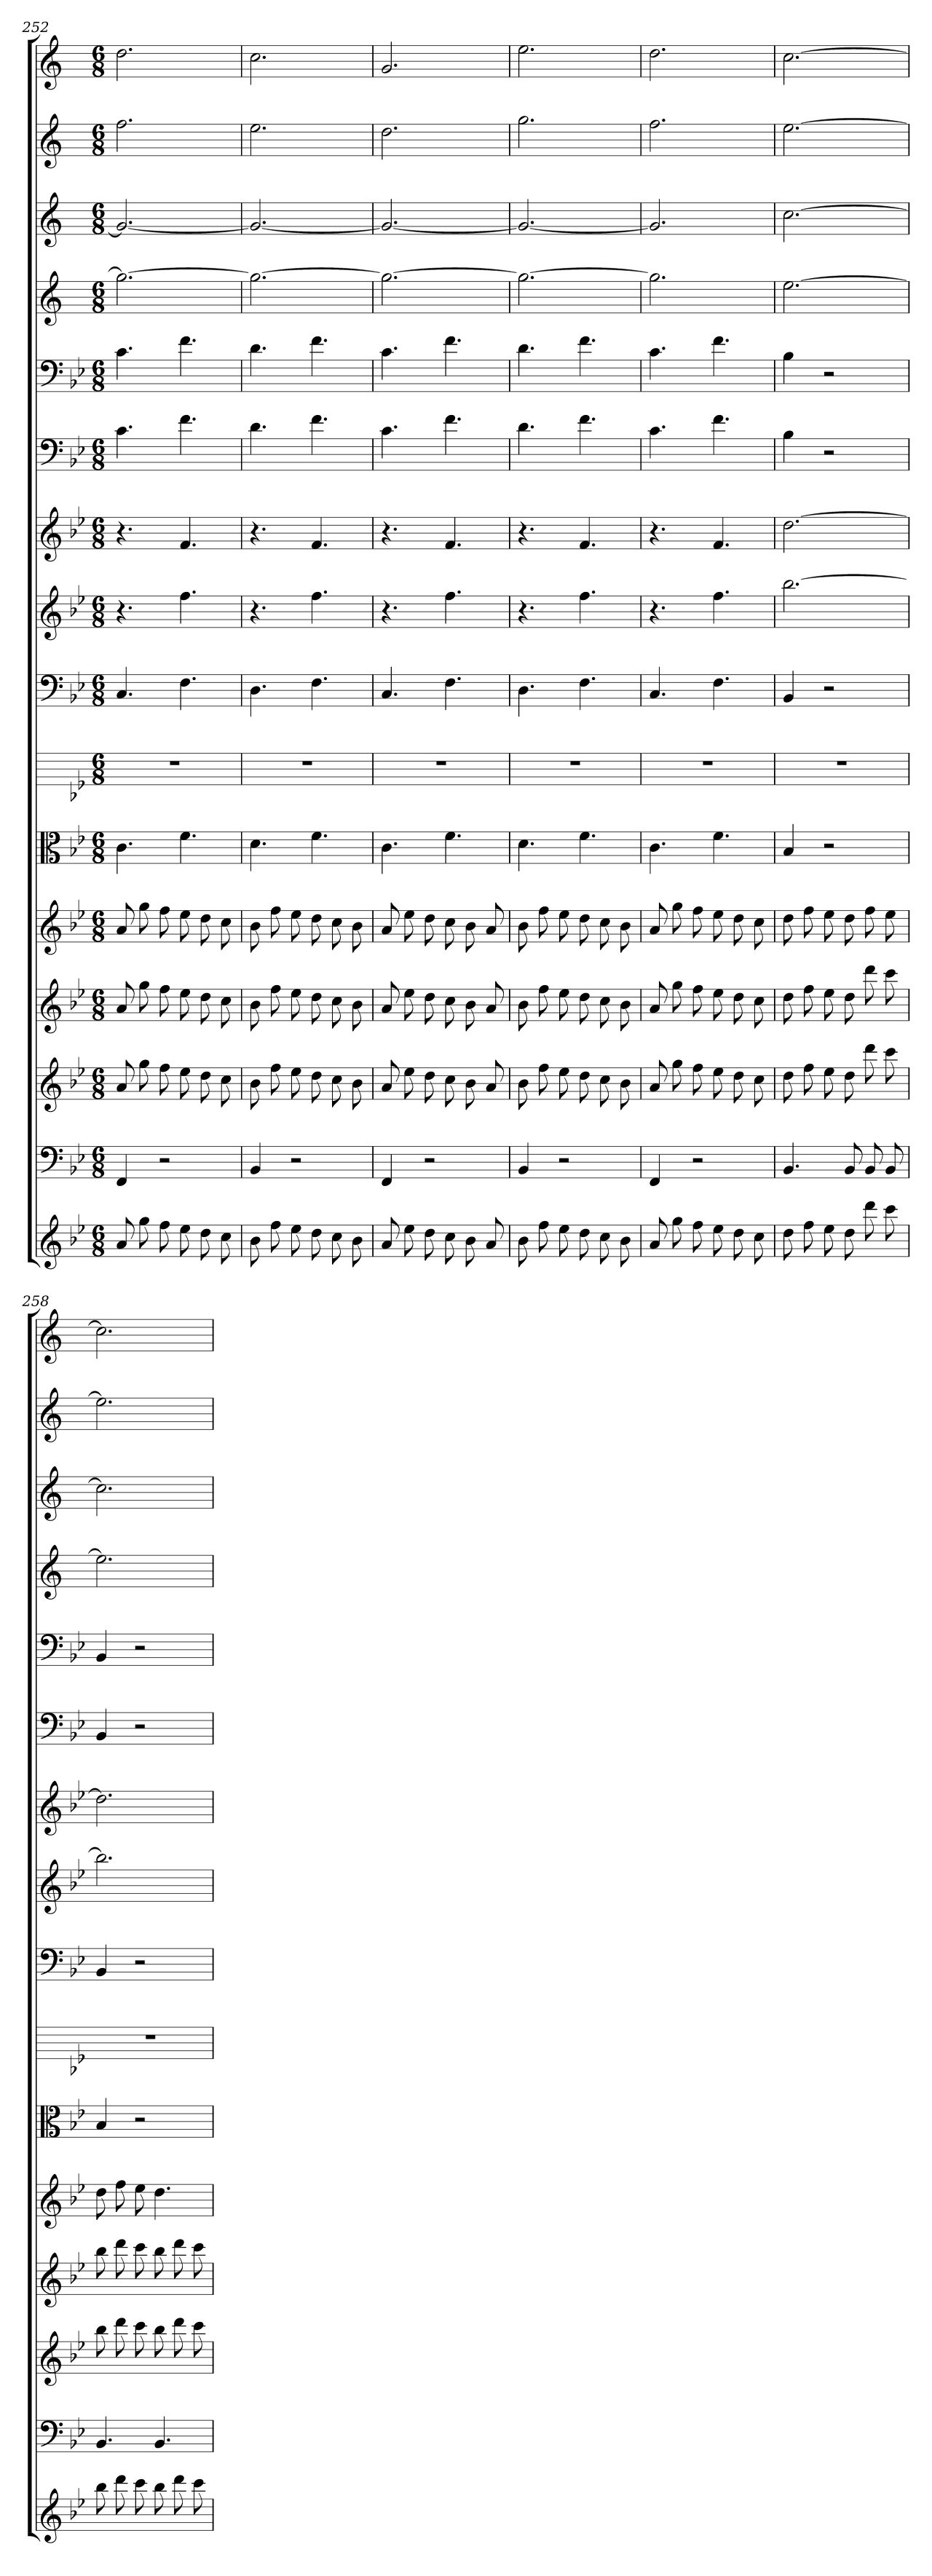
**kern	**kern	**kern	**kern	**kern	**kern	**kern	**kern	**kern	**kern	**kern	**kern	**kern	**kern	**kern	**kern
*part16	*part15	*part14	*part13	*part12	*part11	*part10	*part9	*part8	*part7	*part6	*part5	*part4	*part3	*part2	*part1
*staff16	*staff15	*staff14	*staff13	*staff12	*staff11	*staff10	*staff9	*staff8	*staff7	*staff6	*staff5	*staff4	*staff3	*staff2	*staff1
*	*clefF4	*	*	*	*clefC3	*	*clefF4	*	*	*clefF4	*clefF4	*	*	*	*
*k[b-e-]	*k[b-e-]	*k[b-e-]	*k[b-e-]	*k[b-e-]	*k[b-e-]	*k[b-e-]	*k[b-e-]	*k[b-e-]	*k[b-e-]	*k[b-e-]	*k[b-e-]	*k[]	*k[]	*k[]	*k[]
*M6/8	*M6/8	*M6/8	*M6/8	*M6/8	*M6/8	*M6/8	*M6/8	*M6/8	*M6/8	*M6/8	*M6/8	*M6/8	*M6/8	*M6/8	*M6/8
=252	=252	=252	=252	=252	=252	=252	=252	=252	=252	=252	=252	=252	=252	=252	=252
8a	4FF	8a	8a	8a	4.c	2.r	4.C	4.r	4.r	4.c	4.c	2.gg_	2.g_	2.ff	2.dd
8gg	.	8gg	8gg	8gg	.	.	.	.	.	.	.	.	.	.	.
8ff	2r	8ff	8ff	8ff	.	.	.	.	.	.	.	.	.	.	.
8ee-	.	8ee-	8ee-	8ee-	4.f	.	4.F	4.ff	4.f	4.f	4.f	.	.	.	.
8dd	.	8dd	8dd	8dd	.	.	.	.	.	.	.	.	.	.	.
8cc	.	8cc	8cc	8cc	.	.	.	.	.	.	.	.	.	.	.
=253	=253	=253	=253	=253	=253	=253	=253	=253	=253	=253	=253	=253	=253	=253	=253
8b-	4BB-	8b-	8b-	8b-	4.d	2.r	4.D	4.r	4.r	4.d	4.d	2.gg_	2.g_	2.ee	2.cc
8ff	.	8ff	8ff	8ff	.	.	.	.	.	.	.	.	.	.	.
8ee-	2r	8ee-	8ee-	8ee-	.	.	.	.	.	.	.	.	.	.	.
8dd	.	8dd	8dd	8dd	4.f	.	4.F	4.ff	4.f	4.f	4.f	.	.	.	.
8cc	.	8cc	8cc	8cc	.	.	.	.	.	.	.	.	.	.	.
8b-	.	8b-	8b-	8b-	.	.	.	.	.	.	.	.	.	.	.
=254	=254	=254	=254	=254	=254	=254	=254	=254	=254	=254	=254	=254	=254	=254	=254
8a	4FF	8a	8a	8a	4.c	2.r	4.C	4.r	4.r	4.c	4.c	2.gg_	2.g_	2.dd	2.g
8ee-	.	8ee-	8ee-	8ee-	.	.	.	.	.	.	.	.	.	.	.
8dd	2r	8dd	8dd	8dd	.	.	.	.	.	.	.	.	.	.	.
8cc	.	8cc	8cc	8cc	4.f	.	4.F	4.ff	4.f	4.f	4.f	.	.	.	.
8b-	.	8b-	8b-	8b-	.	.	.	.	.	.	.	.	.	.	.
8a	.	8a	8a	8a	.	.	.	.	.	.	.	.	.	.	.
=255	=255	=255	=255	=255	=255	=255	=255	=255	=255	=255	=255	=255	=255	=255	=255
8b-	4BB-	8b-	8b-	8b-	4.d	2.r	4.D	4.r	4.r	4.d	4.d	2.gg_	2.g_	2.gg	2.ee
8ff	.	8ff	8ff	8ff	.	.	.	.	.	.	.	.	.	.	.
8ee-	2r	8ee-	8ee-	8ee-	.	.	.	.	.	.	.	.	.	.	.
8dd	.	8dd	8dd	8dd	4.f	.	4.F	4.ff	4.f	4.f	4.f	.	.	.	.
8cc	.	8cc	8cc	8cc	.	.	.	.	.	.	.	.	.	.	.
8b-	.	8b-	8b-	8b-	.	.	.	.	.	.	.	.	.	.	.
=256	=256	=256	=256	=256	=256	=256	=256	=256	=256	=256	=256	=256	=256	=256	=256
8a	4FF	8a	8a	8a	4.c	2.r	4.C	4.r	4.r	4.c	4.c	2.gg]	2.g]	2.ff	2.dd
8gg	.	8gg	8gg	8gg	.	.	.	.	.	.	.	.	.	.	.
8ff	2r	8ff	8ff	8ff	.	.	.	.	.	.	.	.	.	.	.
8ee-	.	8ee-	8ee-	8ee-	4.f	.	4.F	4.ff	4.f	4.f	4.f	.	.	.	.
8dd	.	8dd	8dd	8dd	.	.	.	.	.	.	.	.	.	.	.
8cc	.	8cc	8cc	8cc	.	.	.	.	.	.	.	.	.	.	.
=257	=257	=257	=257	=257	=257	=257	=257	=257	=257	=257	=257	=257	=257	=257	=257
8dd	4.BB-	8dd	8dd	8dd	4B-	2.r	4BB-	[2.bb-	[2.dd	4B-	4B-	[2.ee	[2.cc	[2.ee	[2.cc
8ff	.	8ff	8ff	8ff	.	.	.	.	.	.	.	.	.	.	.
8ee-	.	8ee-	8ee-	8ee-	2r	.	2r	.	.	2r	2r	.	.	.	.
8dd	8BB-	8dd	8dd	8dd	.	.	.	.	.	.	.	.	.	.	.
8ddd	8BB-	8ddd	8ddd	8ff	.	.	.	.	.	.	.	.	.	.	.
8ccc	8BB-	8ccc	8ccc	8ee-	.	.	.	.	.	.	.	.	.	.	.
=258	=258	=258	=258	=258	=258	=258	=258	=258	=258	=258	=258	=258	=258	=258	=258
8bb-	4.BB-	8bb-	8bb-	8dd	4B-	2.r	4BB-	2.bb-]	2.dd]	4BB-	4BB-	2.ee]	2.cc]	2.ee]	2.cc]
8ddd	.	8ddd	8ddd	8ff	.	.	.	.	.	.	.	.	.	.	.
8ccc	.	8ccc	8ccc	8ee-	2r	.	2r	.	.	2r	2r	.	.	.	.
8bb-	4.BB-	8bb-	8bb-	4.dd	.	.	.	.	.	.	.	.	.	.	.
8ddd	.	8ddd	8ddd	.	.	.	.	.	.	.	.	.	.	.	.
8ccc	.	8ccc	8ccc	.	.	.	.	.	.	.	.	.	.	.	.
=	=	=	=	=	=	=	=	=	=	=	=	=	=	=	=
*-	*-	*-	*-	*-	*-	*-	*-	*-	*-	*-	*-	*-	*-	*-	*-
